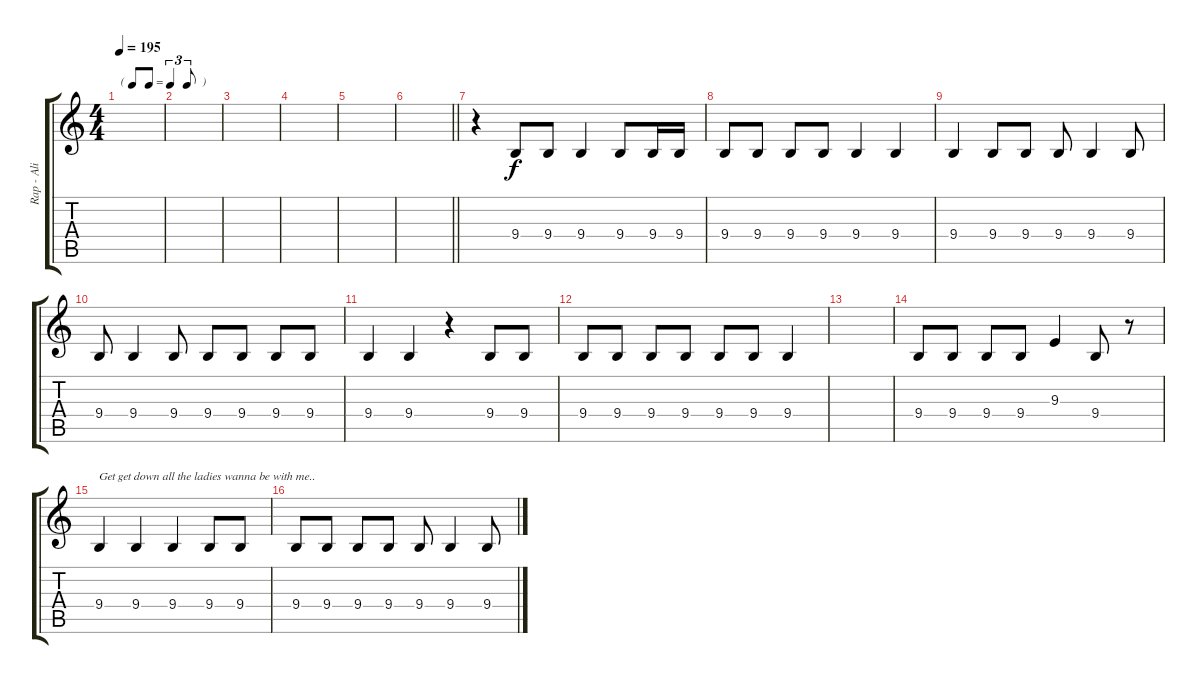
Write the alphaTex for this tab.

\track ("Rap - Ali" "Rap - Ali") {instrument altosax}
\staff {score tabs}
\tuning (E4 B3 G3 D3 A2 E2) {hide}
\ts (4 4)
\tf triplet8th
\tempo 195
\clef g2
\ks c
|
|
|
|
|
\barLineRight lightlight
|
r.4 9.4.8 9.4.8 9.4.4 9.4.8 9.4.16 9.4.16 |
9.4.8 9.4.8 9.4.8 9.4.8 9.4.4 9.4.4 |
9.4.4 9.4.8 9.4.8 9.4.8 9.4.4 9.4.8 |
9.4.8 9.4.4 9.4.8 9.4.8 9.4.8 9.4.8 9.4.8 |
9.4.4 9.4.4 r.4 9.4.8 9.4.8 |
9.4.8 9.4.8 9.4.8 9.4.8 9.4.8 9.4.8 9.4.4 |
|
9.4.8 9.4.8 9.4.8 9.4.8 9.3.4 9.4.8 r.8 |
9.4.4{txt "Get get down all the ladies wanna be with me.."} 9.4.4 9.4.4 9.4.8 9.4.8 |
9.4.8 9.4.8 9.4.8 9.4.8 9.4.8 9.4.4 9.4.8
